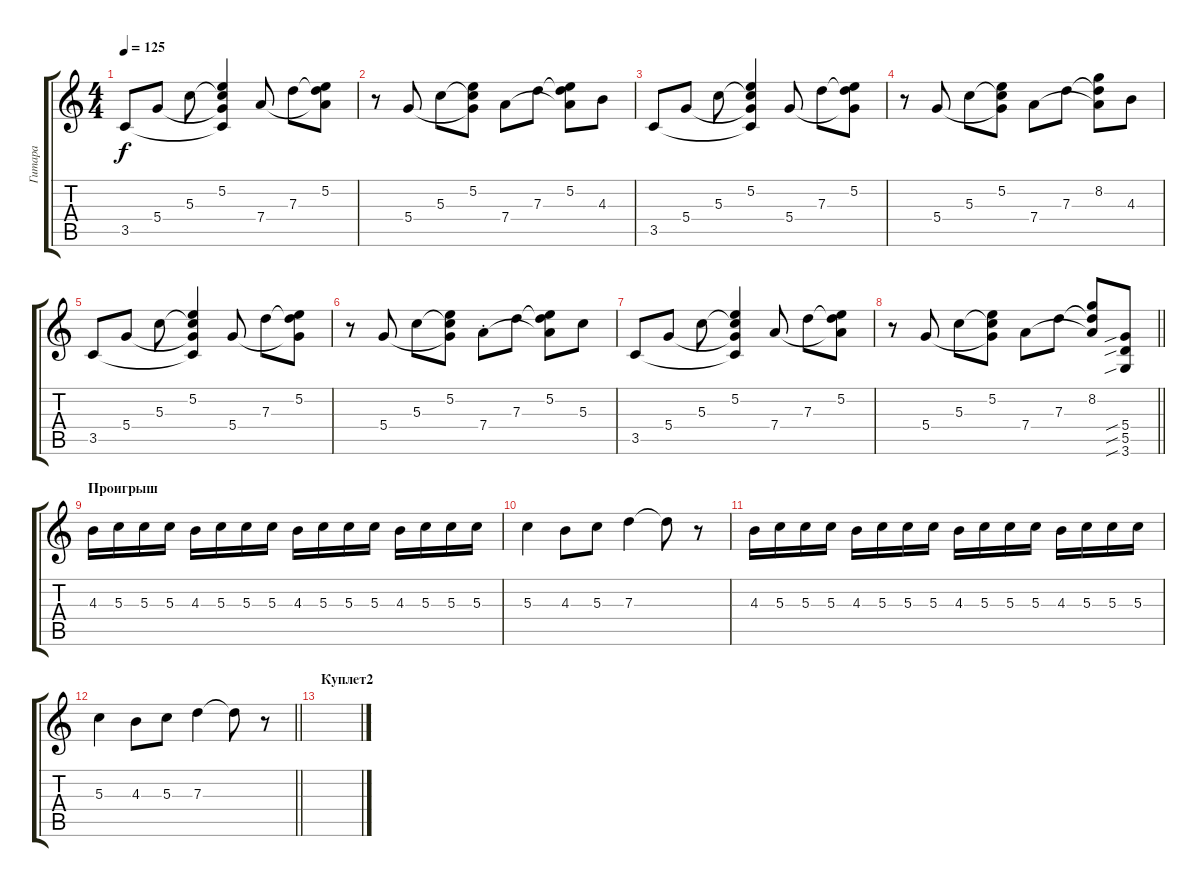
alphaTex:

\track ("Гитара" "Гитара") {instrument overdrivenguitar}
\staff {score tabs}
\tuning (E4 B3 G3 D3 A2 E2) {hide}
\ts (4 4)
\tempo 125
\clef g2
\ks c
3.5.8{dy f volume 4 instrument electricguitarclean} 5.4.8 5.3.8 (5.2 5.3{t} 5.4{t} 3.5{t}).4 7.4.8 7.3.8 (5.2 7.3{t} 7.4{t}).8 |
r.8 5.4.8 5.3.8 (5.2 5.3{t} 5.4{t}).8 7.4.8 7.3.8 (5.2 7.3{t} 7.4{t}).8 4.3.8 |
3.5.8 5.4.8 5.3.8 (5.2 5.3{t} 5.4{t} 3.5{t}).4 5.4.8 7.3.8 (5.2 7.3{t} 5.4{t}).8 |
r.8 5.4.8 5.3.8 (5.2 5.3{t} 5.4{t}).8 7.4.8 7.3.8 (8.2 7.3{t} 7.4{t}).8 4.3.8 |
3.5.8 5.4.8 5.3.8 (5.2 5.3{t} 5.4{t} 3.5{t}).4 5.4.8 7.3.8 (5.2 7.3{t} 5.4{t}).8 |
r.8 5.4.8 5.3.8 (5.2 5.3{t} 5.4{t}).8 7.4{st}.8 7.3.8 (5.2 7.3{t} 7.4{t}).8 5.3.8 |
3.5.8 5.4.8 5.3.8 (5.2 5.3{t} 5.4{t} 3.5{t}).4 7.4.8 7.3.8 (5.2 7.3{t} 7.4{t}).8 |
\barLineRight lightlight
r.8 5.4.8 5.3.8 (5.2 5.3{t} 5.4{t}).8 7.4.8 7.3.8 (8.2 7.3{t} 7.4{t}).8 (5.4{sib} 5.5{sib} 3.6{sib}).8{volume 13 instrument overdrivenguitar} |
\section ("" "Проигрыш")
4.3.16 5.3.16 5.3.16 5.3.16 4.3.16 5.3.16 5.3.16 5.3.16 4.3.16 5.3.16 5.3.16 5.3.16 4.3.16 5.3.16 5.3.16 5.3.16 |
5.3.4 4.3.8 5.3.8 7.3.4 7.3{t}.8 r.8 |
4.3.16 5.3.16 5.3.16 5.3.16 4.3.16 5.3.16 5.3.16 5.3.16 4.3.16 5.3.16 5.3.16 5.3.16 4.3.16 5.3.16 5.3.16 5.3.16 |
\barLineRight lightlight
5.3.4 4.3.8 5.3.8 7.3.4 7.3{t}.8 r.8 |
\section ("" "Куплет2")
